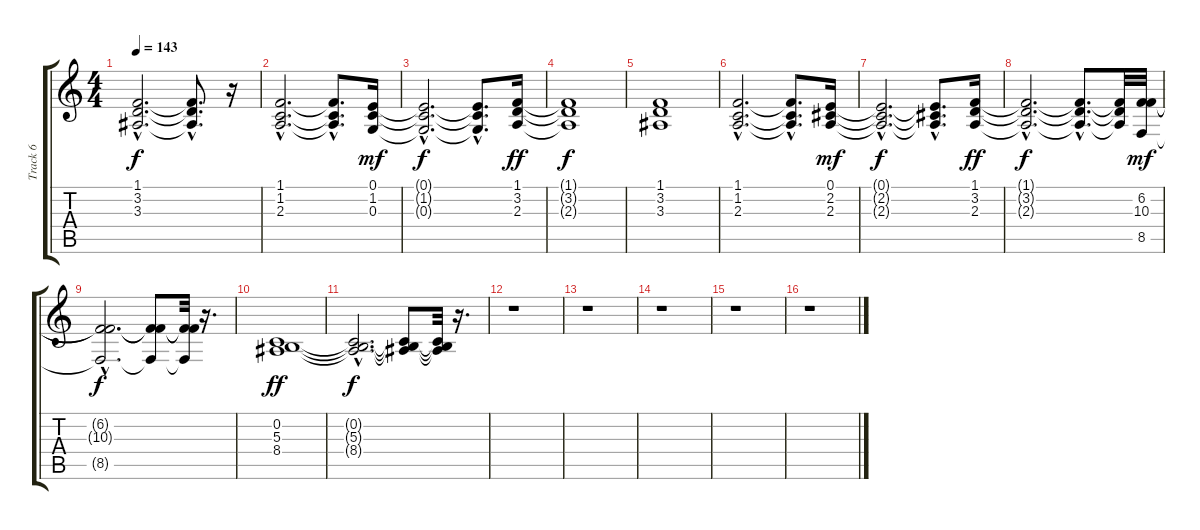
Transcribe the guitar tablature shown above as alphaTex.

\track ("Track 6" "Track 6") {instrument pad2warm}
\staff {score tabs}
\tuning (E4 B3 G3 D3 A2 E2) {hide}
\ts (4 4)
\tempo 143
\clef g2
\ks c
(1.1{hac} 3.2{hac} 3.3{hac}).2{d dy f} (1.1{hac t} 3.2{hac t} 3.3{hac t}).8{d} r.16 |
(1.1{hac} 1.2{hac} 2.3{hac}).2{d} (1.1{hac t} 1.2{hac t} 2.3{hac t}).8{d} (0.1 1.2 0.3).16{dy mf} |
(0.1{hac t} 1.2{hac t} 0.3{hac t}).2{d dy f} (0.1{hac t} 1.2{hac t} 0.3{hac t}).8{d} (1.1 3.2 2.3).16{dy ff} |
(1.1{t} 3.2{t} 2.3{t}).1{dy f} |
(1.1 3.2 3.3).1 |
(1.1{hac} 1.2{hac} 2.3{hac}).2{d} (1.1{hac t} 1.2{hac t} 2.3{hac t}).8{d} (0.1 2.2 2.3).16{dy mf} |
(0.1{hac t} 2.2{hac t} 2.3{hac t}).2{d dy f} (0.1{hac t} 2.2{hac t} 2.3{hac t}).8{d} (1.1 3.2 2.3).16{dy ff} |
(1.1{hac t} 3.2{hac t} 2.3{hac t}).2{d dy f} (1.1{hac t} 3.2{hac t} 2.3{hac t}).8{d} (1.1{t} 3.2{t} 2.3{t}).32 (6.2 10.3 8.5).32{dy mf} |
(6.2{hac t} 10.3{hac t} 8.5{hac t}).2{d dy f} (6.2{t} 10.3{t} 8.5{t}).8 (6.2{t} 10.3{t} 8.5{t}).32 r.16{d} |
(0.2 5.3 8.4).1{dy ff} |
(0.2{hac t} 5.3{hac t} 8.4{hac t}).2{d dy f} (0.2{t} 5.3{t} 8.4{t}).8 (0.2{t} 5.3{t} 8.4{t}).32 r.16{d} |
r.1 |
r.1 |
r.1 |
r.1 |
r.1
